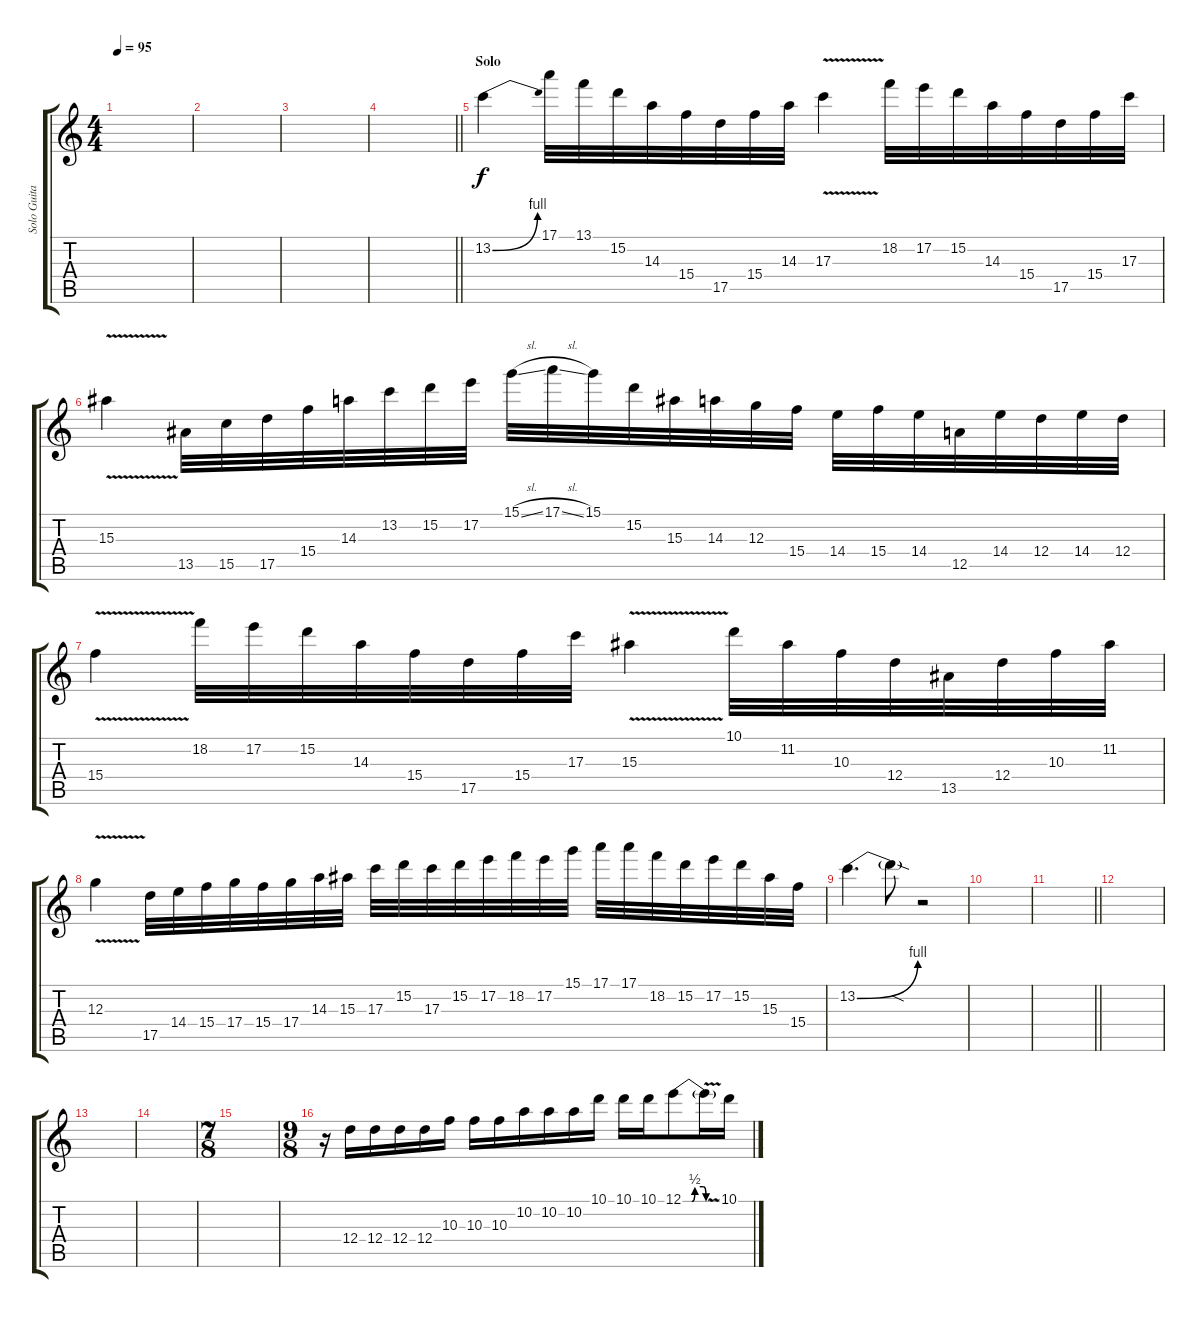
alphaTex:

\track ("Solo Guitar" "Solo Guita") {instrument distortionguitar}
\staff {score tabs}
\tuning (E4 B3 G3 D3 A2 D2) {hide}
\ts (4 4)
\tempo 95
\clef g2
\ks c
|
|
|
\barLineRight lightlight
|
\section ("" "Solo")
13.2{be (bend 0 0 60 4)}.4 17.1.32 13.1.32 15.2.32 14.3.32 15.4.32 17.5.32 15.4.32 14.3.32 17.3{v}.4 18.2.32 17.2.32 15.2.32 14.3.32 15.4.32 17.5.32 15.4.32 17.3.32 |
15.3{v}.4 13.5.32 15.5.32 17.5.32 15.4.32 14.3.32 13.2.32 15.2.32 17.2.32 15.1{sl}.32 17.1{sl}.32 15.1.32 15.2.32 15.3.32 14.3.32 12.3.32 15.4.32 14.4.32 15.4.32 14.4.32 12.5.32 14.4.32 12.4.32 14.4.32 12.4.32 |
15.4{v}.4 18.2.32 17.2.32 15.2.32 14.3.32 15.4.32 17.5.32 15.4.32 17.3.32 15.3{v}.4 10.1.32 11.2.32 10.3.32 12.4.32 13.5.32 12.4.32 10.3.32 11.2.32 |
12.3{v}.4 17.5.32 14.4.32 15.4.32 17.4.32 15.4.32 17.4.32 14.3.32 15.3.32 17.3.32 15.2.32 17.3.32 15.2.32 17.2.32 18.2.32 17.2.32 15.1.32 17.1.32 17.1.32 18.2.32 15.2.32 17.2.32 15.2.32 15.3.32 15.4.32 |
13.2{be (bend 0 0 60 4)}.4{d} 13.2{sod t}.8 r.2 |
|
\barLineRight lightlight
|
|
|
|
\ts (7 8)
|
\ts (9 8)
r.16 12.4.16 12.4.16 12.4.16 12.4.16 10.3.16 10.3.16 10.3.16 10.2.16 10.2.16 10.2.16 10.1.16 10.1.16 10.1.16 12.1{be (custom 0 0 23 0 31 2 53 2 60 0)}.8 12.1{v t}.16 10.1.16
